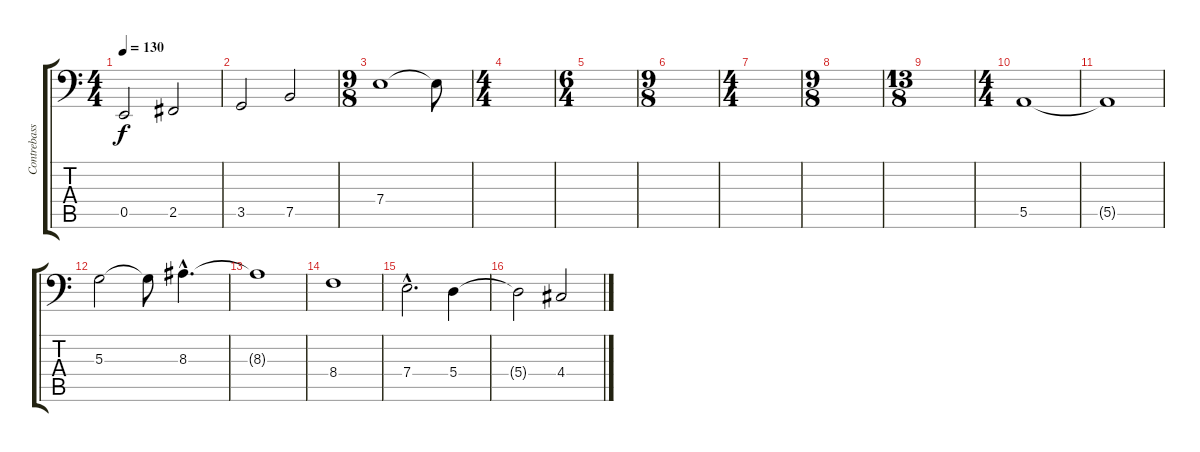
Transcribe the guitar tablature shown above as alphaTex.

\track ("Contrebasse" "Contrebass") {instrument contrabass}
\staff {score tabs}
\tuning (B2 G2 D2 A1 E1 B0) {hide}
\ts (4 4)
\tempo 130
\clef f4
\ks c
0.5.2{dy f volume 16} 2.5.2 |
3.5.2 7.5.2 |
\ts (9 8)
7.4.1 7.4{t}.8 |
\ts (4 4)
|
\ts (6 4)
|
\ts (9 8)
|
\ts (4 4)
|
\ts (9 8)
|
\ts (13 8)
|
\ts (4 4)
5.5.1{volume 10} |
5.5{t}.1 |
5.3.2 5.3{t}.8 8.3{hac}.4{d} |
8.3{t}.1 |
8.4.1 |
7.4{hac}.2{d} 5.4.4 |
5.4{t}.2 4.4.2
